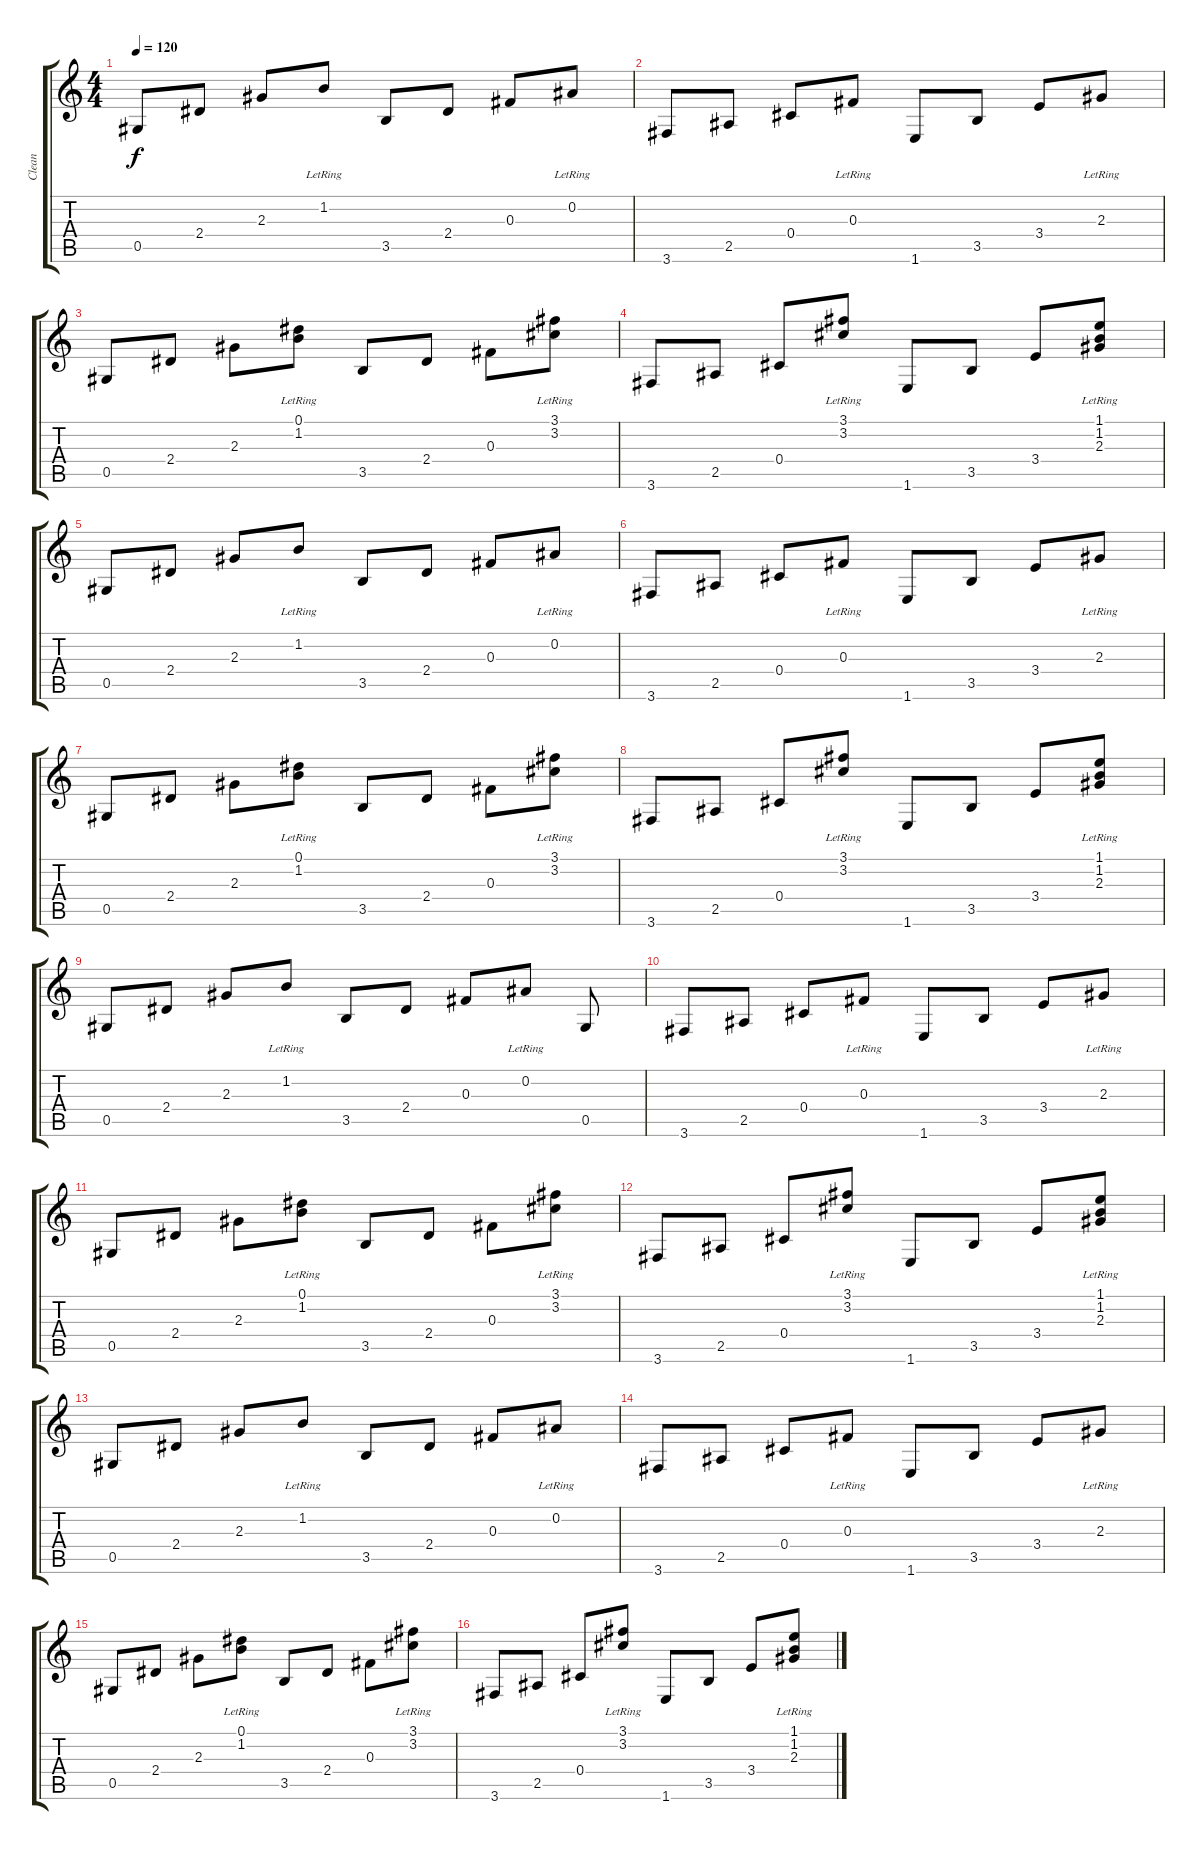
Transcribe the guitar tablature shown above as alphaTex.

\track ("Clean" "Clean") {instrument acousticguitarsteel}
\staff {score tabs}
\tuning (Eb4 Bb3 Gb3 Db3 Ab2 Eb2) {hide}
\ts (4 4)
\tempo 120
\clef g2
\ks c
0.5.8{dy f} 2.4.8 2.3.8 1.2{lr}.8 3.5.8 2.4.8 0.3.8 0.2{lr}.8 |
3.6.8 2.5.8 0.4.8 0.3{lr}.8 1.6.8 3.5.8 3.4.8 2.3{lr}.8 |
0.5.8 2.4.8 2.3.8 (0.1{lr} 1.2{lr}).8 3.5.8 2.4.8 0.3.8 (3.1{lr} 3.2{lr}).8 |
3.6.8 2.5.8 0.4.8 (3.1{lr} 3.2{lr}).8 1.6.8 3.5.8 3.4.8 (1.1{lr} 1.2{lr} 2.3{lr}).8 |
0.5.8 2.4.8 2.3.8 1.2{lr}.8 3.5.8 2.4.8 0.3.8 0.2{lr}.8 |
3.6.8 2.5.8 0.4.8 0.3{lr}.8 1.6.8 3.5.8 3.4.8 2.3{lr}.8 |
0.5.8 2.4.8 2.3.8 (0.1{lr} 1.2{lr}).8 3.5.8 2.4.8 0.3.8 (3.1{lr} 3.2{lr}).8 |
3.6.8 2.5.8 0.4.8 (3.1{lr} 3.2{lr}).8 1.6.8 3.5.8 3.4.8 (1.1{lr} 1.2{lr} 2.3{lr}).8 |
0.5.8 2.4.8 2.3.8 1.2{lr}.8 3.5.8 2.4.8 0.3.8 0.2{lr}.8 0.5.8 |
3.6.8 2.5.8 0.4.8 0.3{lr}.8 1.6.8 3.5.8 3.4.8 2.3{lr}.8 |
0.5.8 2.4.8 2.3.8 (0.1{lr} 1.2{lr}).8 3.5.8 2.4.8 0.3.8 (3.1{lr} 3.2{lr}).8 |
3.6.8 2.5.8 0.4.8 (3.1{lr} 3.2{lr}).8 1.6.8 3.5.8 3.4.8 (1.1{lr} 1.2{lr} 2.3{lr}).8 |
0.5.8 2.4.8 2.3.8 1.2{lr}.8 3.5.8 2.4.8 0.3.8 0.2{lr}.8 |
3.6.8 2.5.8 0.4.8 0.3{lr}.8 1.6.8 3.5.8 3.4.8 2.3{lr}.8 |
0.5.8 2.4.8 2.3.8 (0.1{lr} 1.2{lr}).8 3.5.8 2.4.8 0.3.8 (3.1{lr} 3.2{lr}).8 |
3.6.8 2.5.8 0.4.8 (3.1{lr} 3.2{lr}).8 1.6.8 3.5.8 3.4.8 (1.1{lr} 1.2{lr} 2.3{lr}).8
